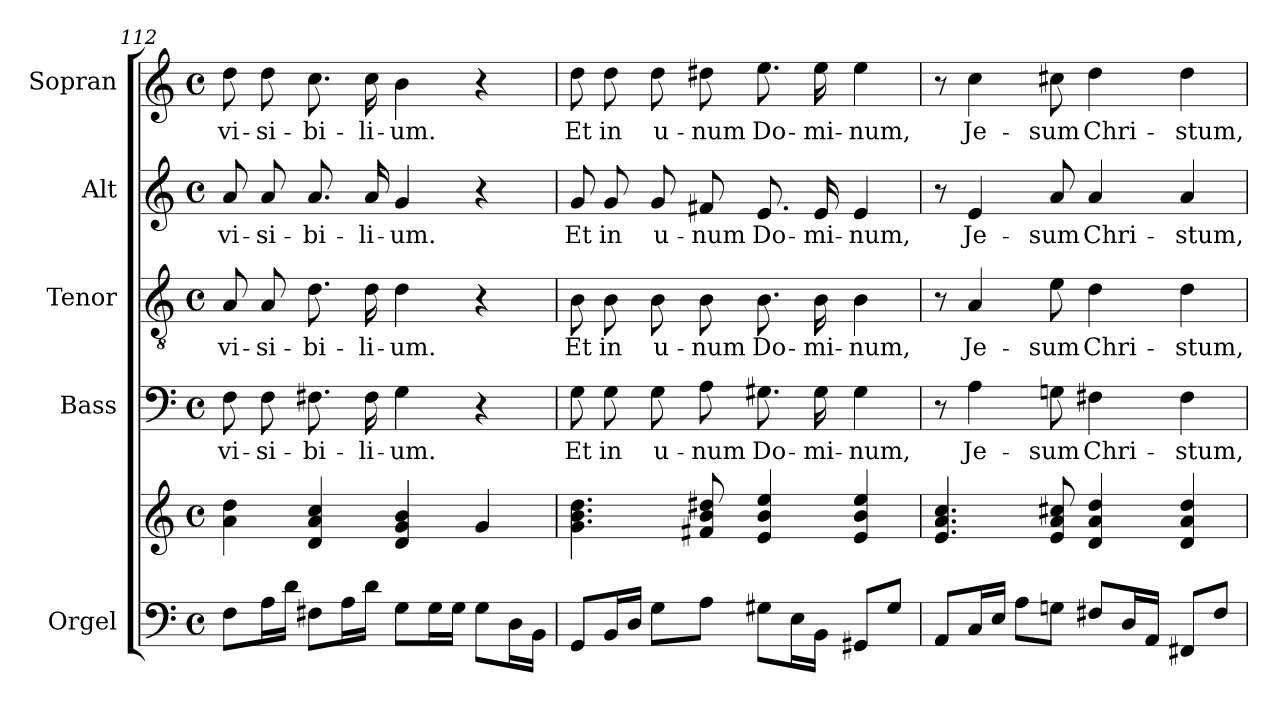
**kern	**kern	**kern	**text	**kern	**text	**kern	**text	**kern	**text
*part5	*part5	*part4	*part4	*part3	*part3	*part2	*part2	*part1	*part1
*staff6	*staff5	*staff4	*staff4	*staff3	*staff3	*staff2	*staff2	*staff1	*staff1
*I"Orgel	*	*I"Bass	*	*I"Tenor	*	*I"Alt	*	*I"Sopran	*
*	*	*I'B.	*	*I'T.	*	*I'A.	*	*I'S.	*
!!LO:PB:g=z
*clefF4	*clefG2	*clefF4	*	*clefGv2	*	*clefG2	*	*clefG2	*
*k[]	*k[]	*k[]	*	*k[]	*	*k[]	*	*k[]	*
*C:	*C:	*C:	*	*C:	*	*C:	*	*C:	*
*M4/4	*M4/4	*M4/4	*	*M4/4	*	*M4/4	*	*M4/4	*
*met(c)	*met(c)	*met(c)	*	*met(c)	*	*met(c)	*	*met(c)	*
=112	=112	=112	=112	=112	=112	=112	=112	=112	=112
!	!	!	!LO:LY:b	!	!LO:LY:b	!	!LO:LY:b	!	!LO:LY:b
8F\L	4a\ 4dd\	8F\	-vi-	8A/	-vi-	8a/	-vi-	8dd\	-vi-
!	!	!	!LO:LY:b	!	!LO:LY:b	!	!LO:LY:b	!	!LO:LY:b
16A\L	.	8F\	-si-	8A/	-si-	8a/	-si-	8dd\	-si-
16d\JJ	.	.	.	.	.	.	.	.	.
!	!	!	!LO:LY:b	!	!LO:LY:b	!	!LO:LY:b	!	!LO:LY:b
8F#X\L	4d/ 4a/ 4cc/	8.F#X\	-bi-	8.d\	-bi-	8.a/	-bi-	8.cc\	-bi-
16A\L	.	.	.	.	.	.	.	.	.
!	!	!	!LO:LY:b	!	!LO:LY:b	!	!LO:LY:b	!	!LO:LY:b
16d\JJ	.	16F#\	-li-	16d\	-li-	16a/	-li-	16cc\	-li-
!	!	!	!LO:LY:b	!	!LO:LY:b	!	!LO:LY:b	!	!LO:LY:b
8G\L	4d/ 4g/ 4b/	4G\	-um.	4d\	-um.	4g/	-um.	4b\	-um.
16G\L	.	.	.	.	.	.	.	.	.
16G\JJ	.	.	.	.	.	.	.	.	.
8G\L	4g/	4r	.	4r	.	4r	.	4r	.
16D\L	.	.	.	.	.	.	.	.	.
16BB\JJ	.	.	.	.	.	.	.	.	.
=113	=113	=113	=113	=113	=113	=113	=113	=113	=113
!	!	!	!LO:LY:b	!	!LO:LY:b	!	!LO:LY:b	!	!LO:LY:b
8GG/L	4.g\ 4.b\ 4.dd\	8G\	Et	8B\	Et	8g/	Et	8dd\	Et
!	!	!	!LO:LY:b	!	!LO:LY:b	!	!LO:LY:b	!	!LO:LY:b
16BB/L	.	8G\	in	8B\	in	8g/	in	8dd\	in
16D/JJ	.	.	.	.	.	.	.	.	.
!	!	!	!LO:LY:b	!	!LO:LY:b	!	!LO:LY:b	!	!LO:LY:b
8G\L	.	8G\	u-	8B\	u-	8g/	u-	8dd\	u-
!	!	!	!LO:LY:b	!	!LO:LY:b	!	!LO:LY:b	!	!LO:LY:b
8A\J	8f#X/ 8b/ 8dd#X/	8A\	-num	8B\	-num	8f#X/	-num	8dd#X\	-num
!	!	!	!LO:LY:b	!	!LO:LY:b	!	!LO:LY:b	!	!LO:LY:b
8G#X\L	4e/ 4b/ 4ee/	8.G#X\	Do-	8.B\	Do-	8.e/	Do-	8.ee\	Do-
16E\L	.	.	.	.	.	.	.	.	.
!	!	!	!LO:LY:b	!	!LO:LY:b	!	!LO:LY:b	!	!LO:LY:b
16BB\JJ	.	16G#\	-mi-	16B\	-mi-	16e/	-mi-	16ee\	-mi-
!	!	!	!LO:LY:b	!	!LO:LY:b	!	!LO:LY:b	!	!LO:LY:b
8GG#X/L	4e/ 4b/ 4ee/	4G#\	-num,	4B\	-num,	4e/	-num,	4ee\	-num,
8G#/J	.	.	.	.	.	.	.	.	.
=114	=114	=114	=114	=114	=114	=114	=114	=114	=114
8AA/L	4.e/ 4.a/ 4.cc/	8r	.	8r	.	8r	.	8r	.
!	!	!	!LO:LY:b	!	!LO:LY:b	!	!LO:LY:b	!	!LO:LY:b
16C/L	.	4A\	Je-	4A/	Je-	4e/	Je-	4cc\	Je-
16E/JJ	.	.	.	.	.	.	.	.	.
8A\L	.	.	.	.	.	.	.	.	.
!	!	!	!LO:LY:b	!	!LO:LY:b	!	!LO:LY:b	!	!LO:LY:b
8Gn\J	8e/ 8a/ 8cc#X/	8Gn\	-sum	8e\	-sum	8a/	-sum	8cc#X\	-sum
!	!	!	!LO:LY:b	!	!LO:LY:b	!	!LO:LY:b	!	!LO:LY:b
8F#X/L	4d/ 4a/ 4dd/	4F#X\	Chri-	4d\	Chri-	4a/	Chri-	4dd\	Chri-
16D/L	.	.	.	.	.	.	.	.	.
16AA/JJ	.	.	.	.	.	.	.	.	.
!	!	!	!LO:LY:b	!	!LO:LY:b	!	!LO:LY:b	!	!LO:LY:b
8FF#X/L	4d/ 4a/ 4dd/	4F#\	-stum,	4d\	-stum,	4a/	-stum,	4dd\	-stum,
8F#/J	.	.	.	.	.	.	.	.	.
=	=	=	=	=	=	=	=	=	=
*-	*-	*-	*-	*-	*-	*-	*-	*-	*-
